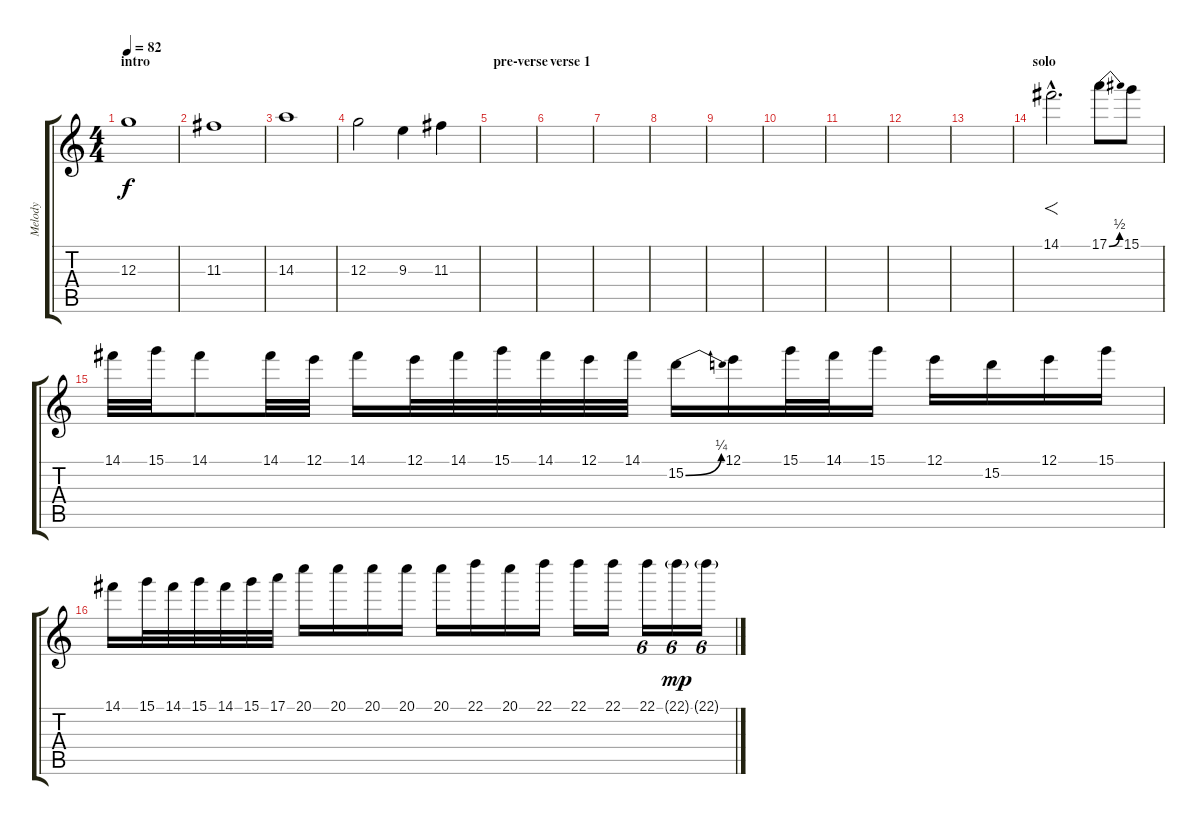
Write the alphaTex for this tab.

\track ("Melody" "Melody") {instrument overdrivenguitar}
\staff {score tabs}
\tuning (E4 B3 G3 D3 A2 E2) {hide}
\ts (4 4)
\section ("" "intro")
\tempo 82
\clef g2
\ks c
12.3.1{dy f instrument overdrivenguitar} |
11.3.1 |
14.3.1 |
12.3.2 9.3.4 11.3.4 |
\section ("" "pre-verse")
|
\section ("" "verse 1")
|
|
|
|
|
|
|
|
\section ("" "solo")
14.1{hac}.2{f d} 17.1{be (bend 0 0 60 2)}.8 15.1.8 |
14.1.32 15.1.32 14.1.8 14.1.32 12.1.32 14.1.16 12.1.32 14.1.32 15.1.32 14.1.32 12.1.32 14.1.32 15.2{be (bend 0 0 60 1)}.16 12.1.16 15.1.32 14.1.32 15.1.16 12.1.16 15.2.16 12.1.16 15.1.16 |
14.1.16 15.1.32 14.1.32 15.1.32 14.1.32 15.1.32 17.1.32 20.1.16 20.1.16 20.1.16 20.1.16 20.1.16 22.1.16 20.1.16 22.1.16 22.1.16 22.1.16 22.1.16{tu (6 4)} 22.1{g}.16{tu (6 4) dy mp} 22.1{g}.16{tu (6 4)}
